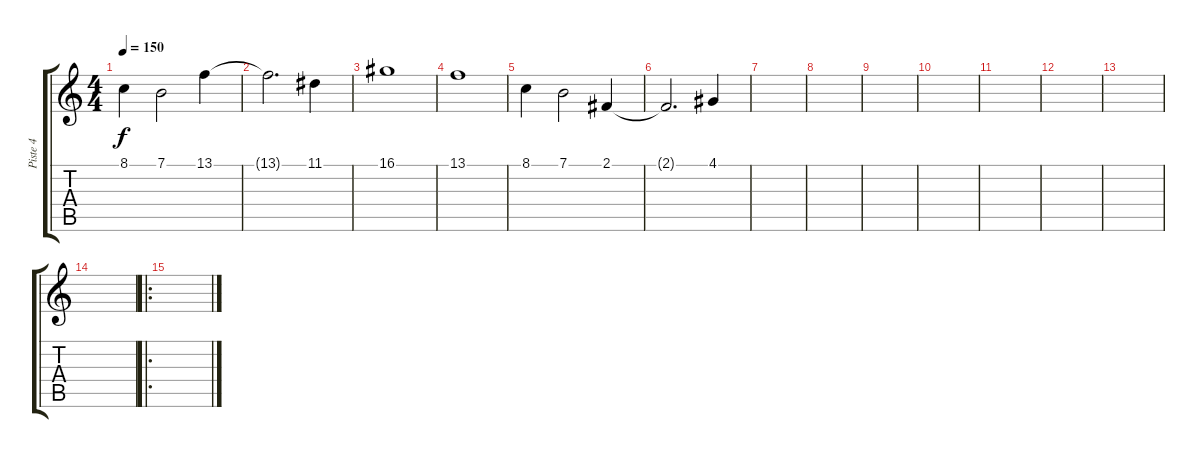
\track ("Piste 4" "Piste 4") {instrument honkytonkpiano}
\staff {score tabs}
\tuning (E4 B3 G3 D3 A2 E2) {hide}
\ts (4 4)
\tempo 150
\clef g2
\ks c
8.1.4{dy f} 7.1.2 13.1.4 |
13.1{t}.2{d} 11.1.4 |
16.1.1 |
13.1.1 |
8.1.4 7.1.2 2.1.4 |
2.1{t}.2{d} 4.1.4 |
|
|
|
|
|
|
|
|
\ro
